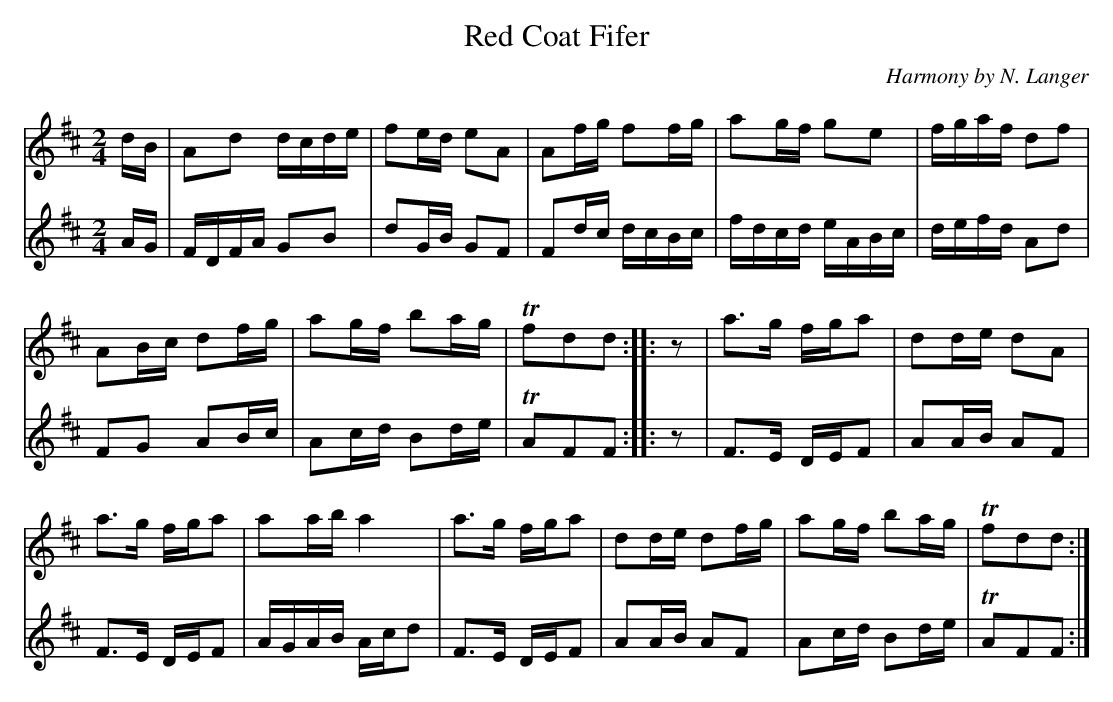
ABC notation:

X:1
T:Red Coat Fifer
C:Harmony by N. Langer
M:2/4
L:1/8
K:D
V:1
d/B/|Ad d/c/d/e/|fe/d/ eA|Af/g/ ff/g/|ag/f/ ge|f/g/a/f/ df|
AB/c/ df/g/|ag/f/ ba/g/|Tfdd::z|a>g f/g/a|dd/e/ dA|
a>g f/g/a|aa/b/ a2|a>g f/g/a|dd/e/ df/g/|ag/f/ ba/g/|Tfdd:|
V:2
A/G/|F/D/F/A/ GB|dG/B/ GF|Fd/c/ d/c/B/c/|f/d/c/d/ e/A/B/c/|d/e/f/d/ Ad|
FG AB/c/|Ac/d/ Bd/e/|TAFF::z|F>E D/E/F|AA/B/ AF|
F>E D/E/F|A/G/A/B/ A/c/d|F>E D/E/F|AA/B/ AF|Ac/d/ Bd/e/|TAFF:|
